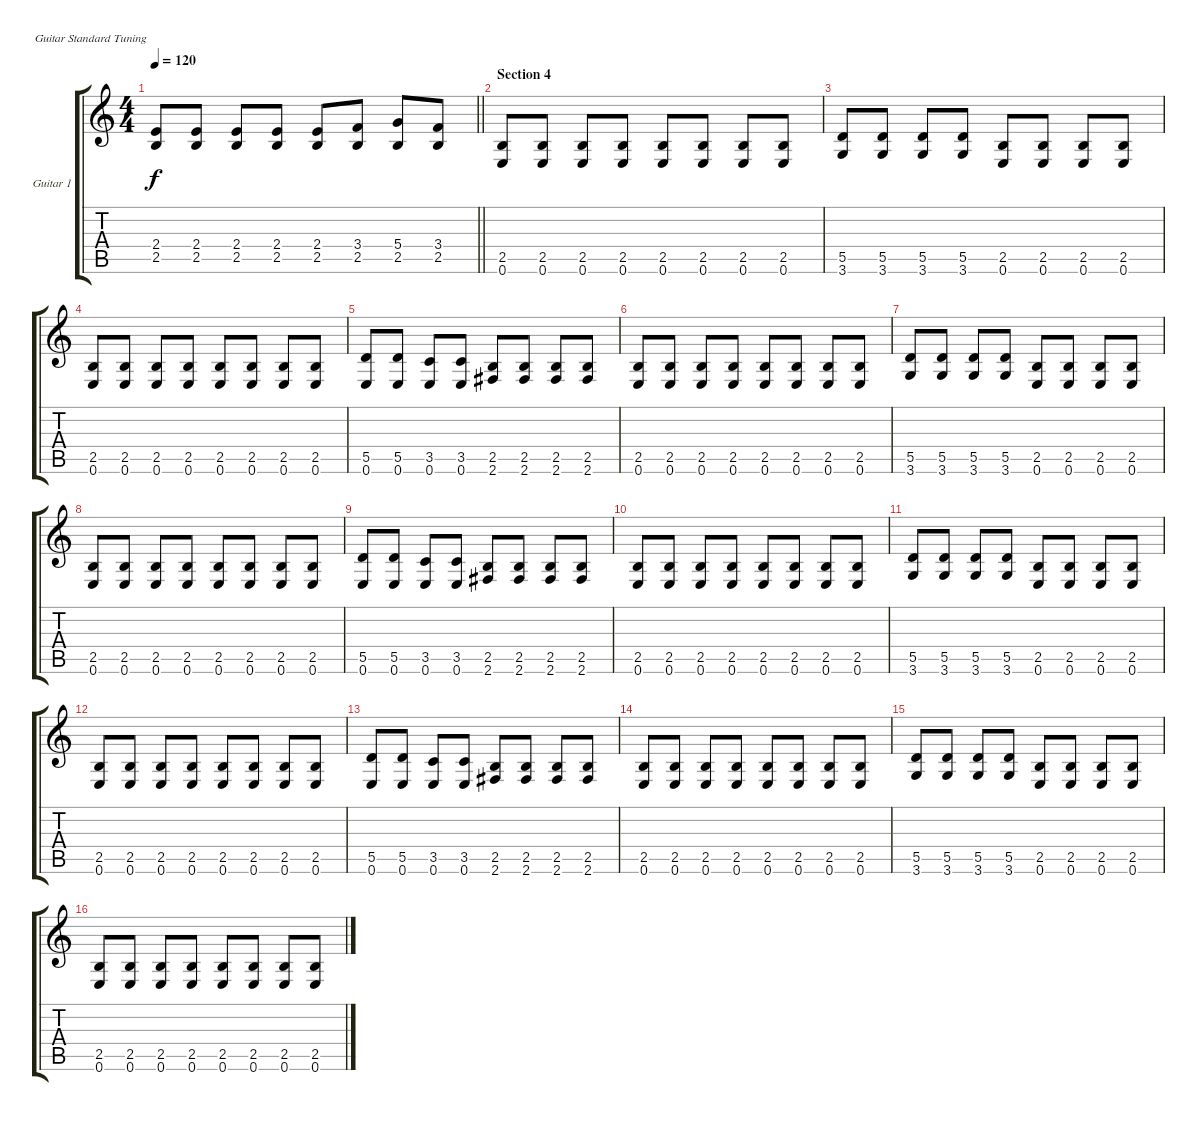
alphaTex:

\defaultSystemsLayout 4
\bracketExtendMode groupsimilarinstruments
\firstSystemTrackNameOrientation horizontal
\otherSystemsTrackNameOrientation horizontal
\track ("Guitar 1" "Guitar 1") {instrument distortionguitar}
\staff {score tabs}
\tuning (E4 B3 G3 D3 A2 E2)
\ts (4 4)
\tempo 120
\clef g2
\barLineRight lightlight
\ks c
(2.5 2.4).8{dy f} (2.5 2.4).8 (2.5 2.4).8 (2.5 2.4).8 (2.5 2.4).8 (2.5 3.4).8 (2.5 5.4).8 (2.5 3.4).8 |
\section ("" "Section 4")
(0.6 2.5).8 (0.6 2.5).8 (0.6 2.5).8 (0.6 2.5).8 (0.6 2.5).8 (0.6 2.5).8 (0.6 2.5).8 (0.6 2.5).8 |
(5.5 3.6).8 (5.5 3.6).8 (5.5 3.6).8 (5.5 3.6).8 (0.6 2.5).8 (0.6 2.5).8 (0.6 2.5).8 (0.6 2.5).8 |
(0.6 2.5).8 (0.6 2.5).8 (0.6 2.5).8 (0.6 2.5).8 (0.6 2.5).8 (0.6 2.5).8 (0.6 2.5).8 (0.6 2.5).8 |
(0.6 5.5).8 (0.6 5.5).8 (0.6 3.5).8 (0.6 3.5).8 (2.6 2.5).8 (2.6 2.5).8 (2.6 2.5).8 (2.6 2.5).8 |
(0.6 2.5).8 (0.6 2.5).8 (0.6 2.5).8 (0.6 2.5).8 (0.6 2.5).8 (0.6 2.5).8 (0.6 2.5).8 (0.6 2.5).8 |
(5.5 3.6).8 (5.5 3.6).8 (5.5 3.6).8 (5.5 3.6).8 (0.6 2.5).8 (0.6 2.5).8 (0.6 2.5).8 (0.6 2.5).8 |
(0.6 2.5).8 (0.6 2.5).8 (0.6 2.5).8 (0.6 2.5).8 (0.6 2.5).8 (0.6 2.5).8 (0.6 2.5).8 (0.6 2.5).8 |
(0.6 5.5).8 (0.6 5.5).8 (0.6 3.5).8 (0.6 3.5).8 (2.6 2.5).8 (2.6 2.5).8 (2.6 2.5).8 (2.6 2.5).8 |
(0.6 2.5).8 (0.6 2.5).8 (0.6 2.5).8 (0.6 2.5).8 (0.6 2.5).8 (0.6 2.5).8 (0.6 2.5).8 (0.6 2.5).8 |
(5.5 3.6).8 (5.5 3.6).8 (5.5 3.6).8 (5.5 3.6).8 (0.6 2.5).8 (0.6 2.5).8 (0.6 2.5).8 (0.6 2.5).8 |
(0.6 2.5).8 (0.6 2.5).8 (0.6 2.5).8 (0.6 2.5).8 (0.6 2.5).8 (0.6 2.5).8 (0.6 2.5).8 (0.6 2.5).8 |
(0.6 5.5).8 (0.6 5.5).8 (0.6 3.5).8 (0.6 3.5).8 (2.6 2.5).8 (2.6 2.5).8 (2.6 2.5).8 (2.6 2.5).8 |
(0.6 2.5).8 (0.6 2.5).8 (0.6 2.5).8 (0.6 2.5).8 (0.6 2.5).8 (0.6 2.5).8 (0.6 2.5).8 (0.6 2.5).8 |
(5.5 3.6).8 (5.5 3.6).8 (5.5 3.6).8 (5.5 3.6).8 (0.6 2.5).8 (0.6 2.5).8 (0.6 2.5).8 (0.6 2.5).8 |
(0.6 2.5).8 (0.6 2.5).8 (0.6 2.5).8 (0.6 2.5).8 (0.6 2.5).8 (0.6 2.5).8 (0.6 2.5).8 (0.6 2.5).8
